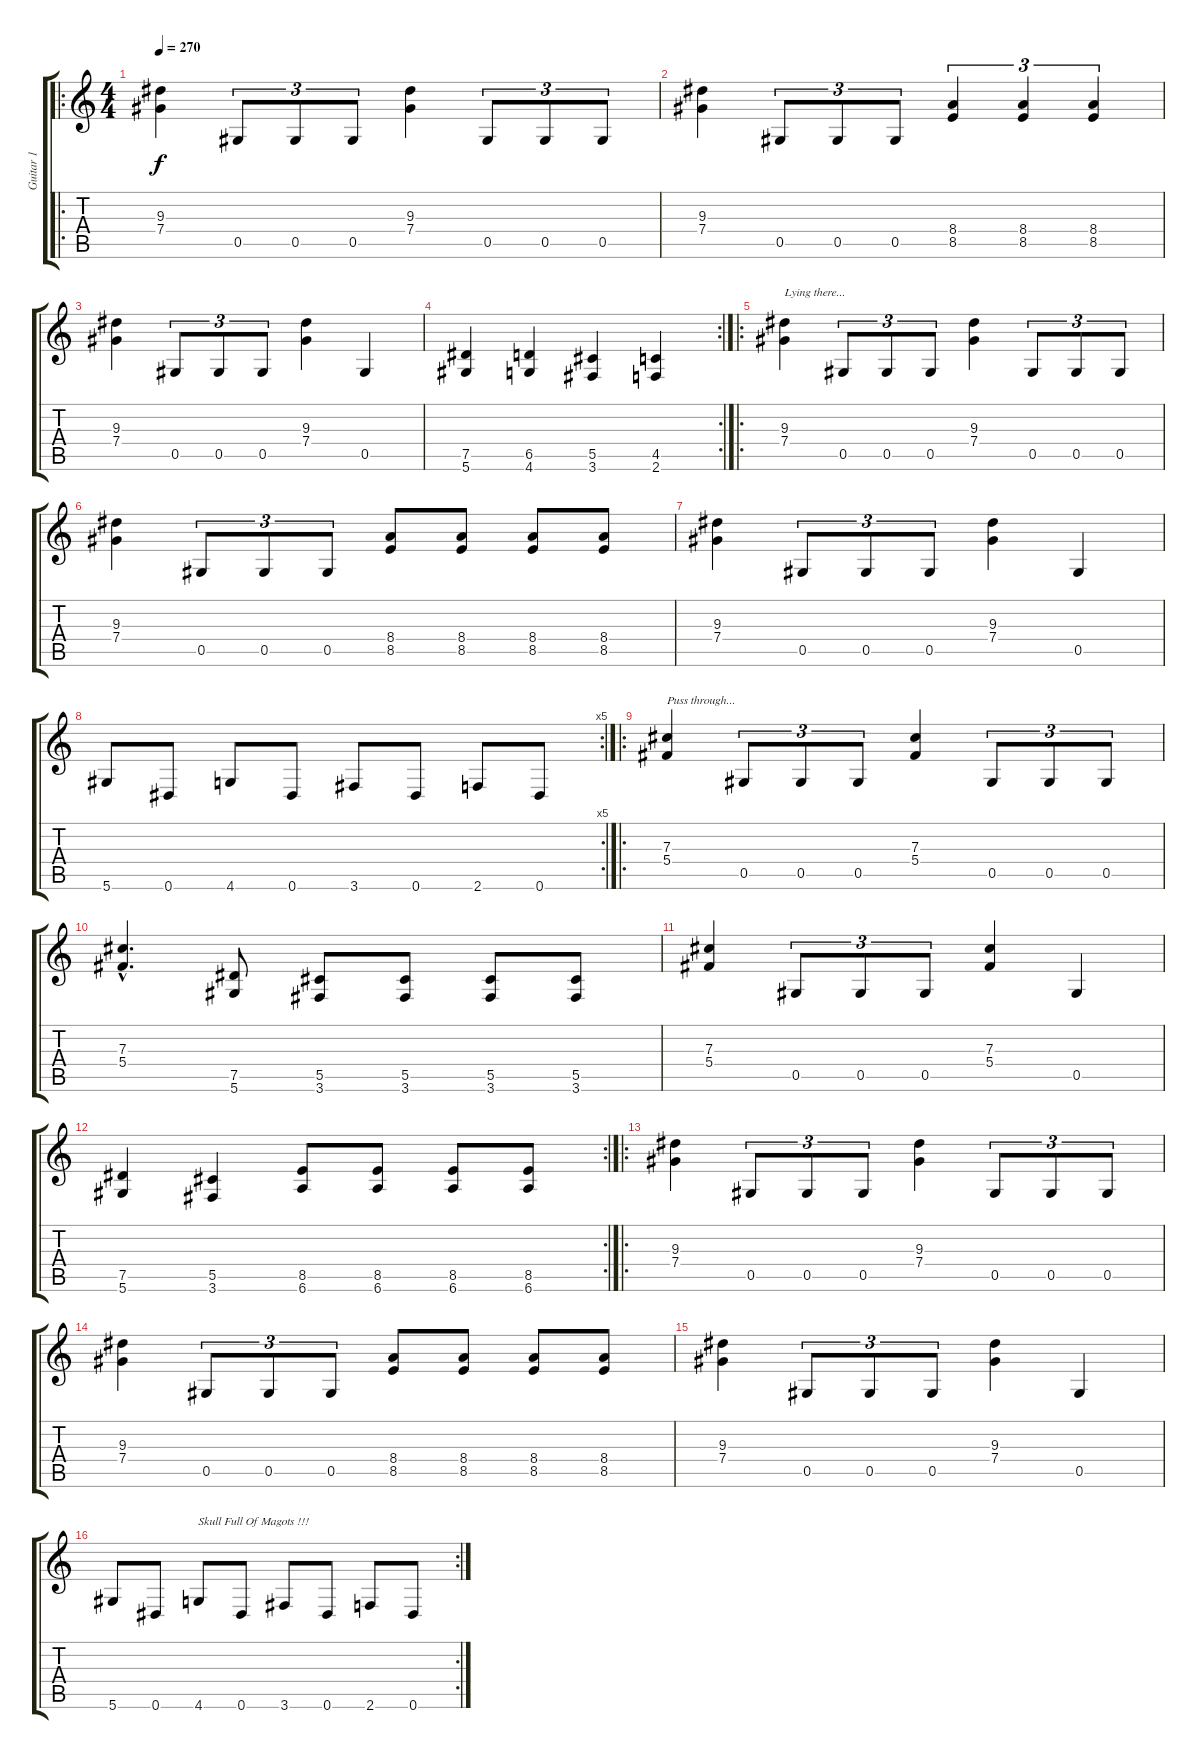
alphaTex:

\track ("Guitar 1" "Guitar 1") {instrument distortionguitar}
\staff {score tabs}
\tuning (Eb4 Bb3 Gb3 Db3 Ab2 Eb2) {hide}
\ro
\ts (4 4)
\tempo 270
\clef g2
\ks c
(9.3 7.4).4{dy f} 0.5.8{tu (3 2)} 0.5.8{tu (3 2)} 0.5.8{tu (3 2)} (9.3 7.4).4 0.5.8{tu (3 2)} 0.5.8{tu (3 2)} 0.5.8{tu (3 2)} |
(9.3 7.4).4 0.5.8{tu (3 2)} 0.5.8{tu (3 2)} 0.5.8{tu (3 2)} (8.4 8.5).4{tu (3 2)} (8.4 8.5).4{tu (3 2)} (8.4 8.5).4{tu (3 2)} |
(9.3 7.4).4 0.5.8{tu (3 2)} 0.5.8{tu (3 2)} 0.5.8{tu (3 2)} (9.3 7.4).4 0.5.4 |
\rc 2
(7.5 5.6).4 (6.5 4.6).4 (5.5 3.6).4 (4.5 2.6).4 |
\ro
(9.3 7.4).4{txt "Lying there..."} 0.5.8{tu (3 2)} 0.5.8{tu (3 2)} 0.5.8{tu (3 2)} (9.3 7.4).4 0.5.8{tu (3 2)} 0.5.8{tu (3 2)} 0.5.8{tu (3 2)} |
(9.3 7.4).4 0.5.8{tu (3 2)} 0.5.8{tu (3 2)} 0.5.8{tu (3 2)} (8.4 8.5).8 (8.4 8.5).8 (8.4 8.5).8 (8.4 8.5).8 |
(9.3 7.4).4 0.5.8{tu (3 2)} 0.5.8{tu (3 2)} 0.5.8{tu (3 2)} (9.3 7.4).4 0.5.4 |
\rc 5
5.6.8 0.6.8 4.6.8 0.6.8 3.6.8 0.6.8 2.6.8 0.6.8 |
\ro
(7.3 5.4).4{txt "Puss through..."} 0.5.8{tu (3 2)} 0.5.8{tu (3 2)} 0.5.8{tu (3 2)} (7.3 5.4).4 0.5.8{tu (3 2)} 0.5.8{tu (3 2)} 0.5.8{tu (3 2)} |
(7.3{hac} 5.4{hac}).4{d} (7.5 5.6).8 (5.5 3.6).8 (5.5 3.6).8 (5.5 3.6).8 (5.5 3.6).8 |
(7.3 5.4).4 0.5.8{tu (3 2)} 0.5.8{tu (3 2)} 0.5.8{tu (3 2)} (7.3 5.4).4 0.5.4 |
\rc 2
(7.5 5.6).4 (5.5 3.6).4 (8.5 6.6).8 (8.5 6.6).8 (8.5 6.6).8 (8.5 6.6).8 |
\ro
(9.3 7.4).4 0.5.8{tu (3 2)} 0.5.8{tu (3 2)} 0.5.8{tu (3 2)} (9.3 7.4).4 0.5.8{tu (3 2)} 0.5.8{tu (3 2)} 0.5.8{tu (3 2)} |
(9.3 7.4).4 0.5.8{tu (3 2)} 0.5.8{tu (3 2)} 0.5.8{tu (3 2)} (8.4 8.5).8 (8.4 8.5).8 (8.4 8.5).8 (8.4 8.5).8 |
(9.3 7.4).4 0.5.8{tu (3 2)} 0.5.8{tu (3 2)} 0.5.8{tu (3 2)} (9.3 7.4).4 0.5.4 |
\rc 2
5.6.8 0.6.8 4.6.8{txt "Skull Full Of Magots !!!"} 0.6.8 3.6.8 0.6.8 2.6.8 0.6.8
